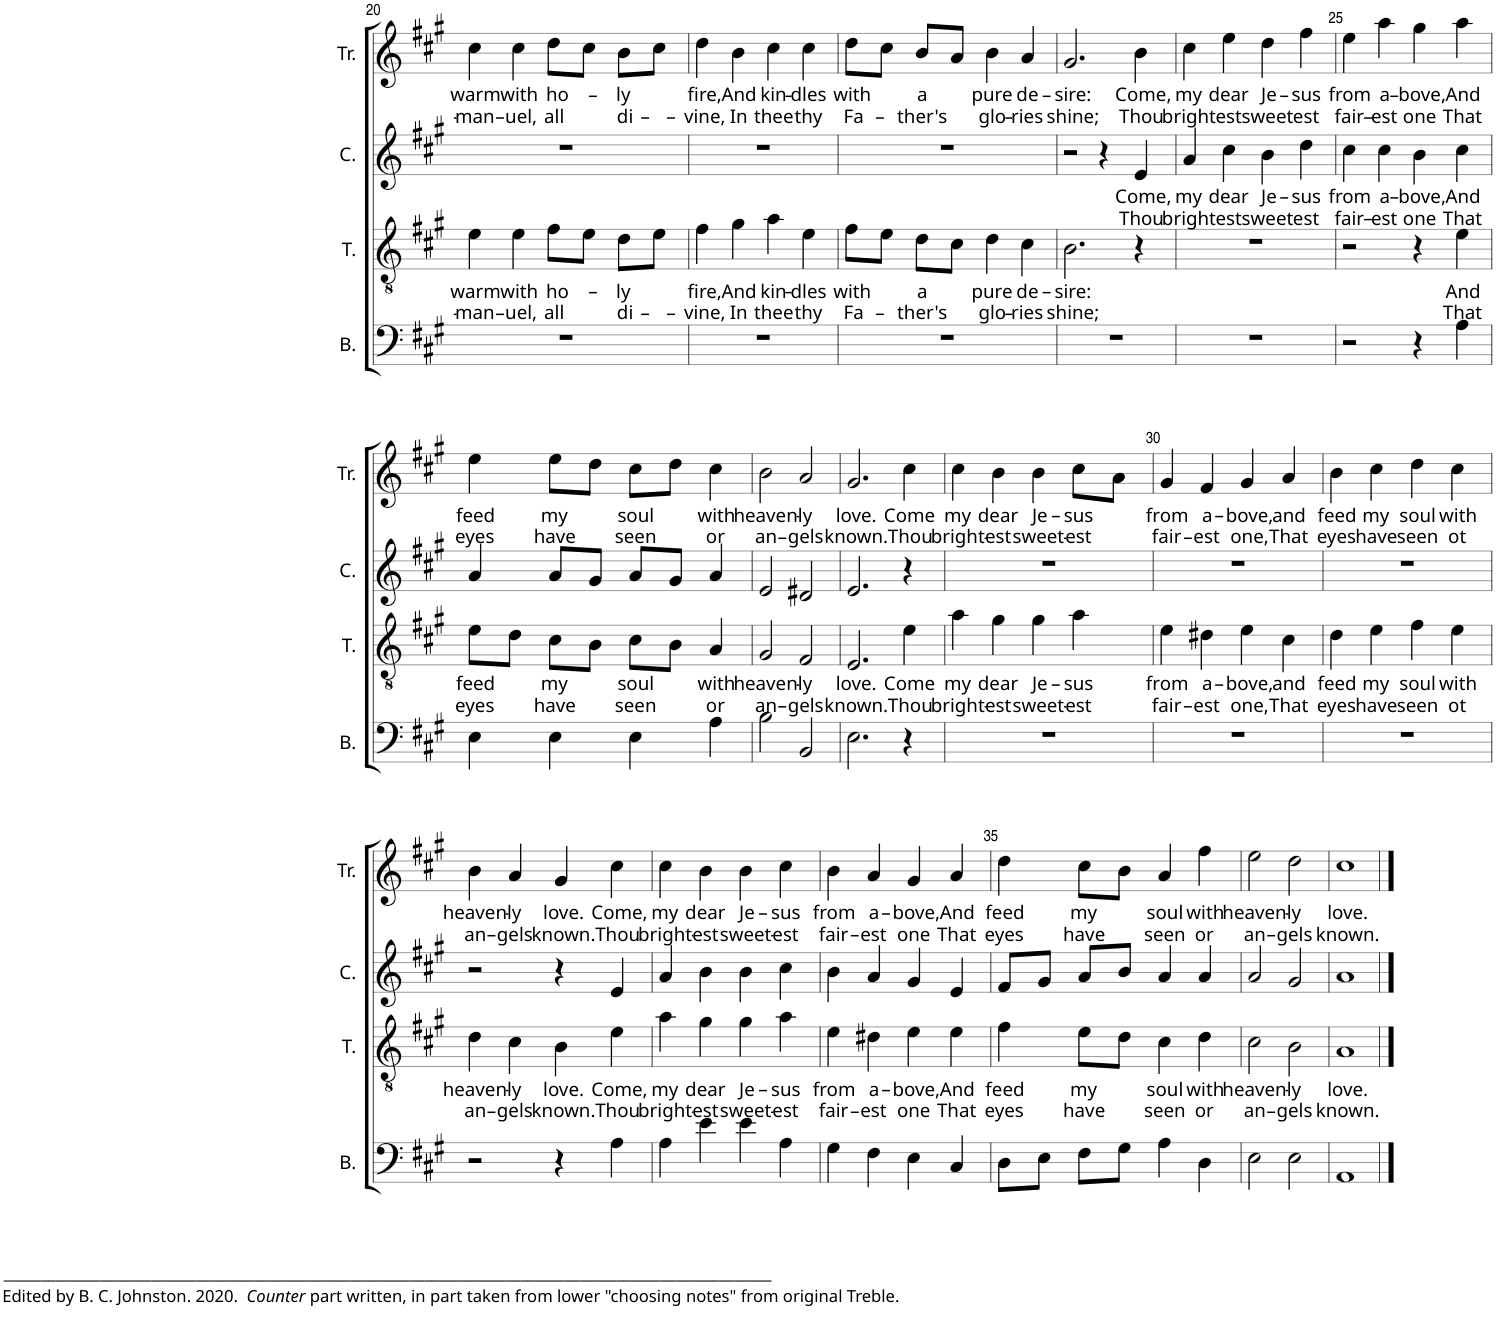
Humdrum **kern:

**kern	**kern	**text	**text	**kern	**text	**text	**kern	**text	**text
*part4	*part3	*part3	*part3	*part2	*part2	*part2	*part1	*part1	*part1
*staff4	*staff3	*staff3	*staff3	*staff2	*staff2	*staff2	*staff1	*staff1	*staff1
*I"B.	*I"T.	*	*	*I"C.	*	*	*I"Tr.	*	*
*I'B.	*I'T.	*	*	*I'C.	*	*	*I'Tr.	*	*
!!LO:PB:g=z
*clefF4	*clefGv2	*	*	*clefG2	*	*	*clefG2	*	*
*k[f#c#g#]	*k[f#c#g#]	*	*	*k[f#c#g#]	*	*	*k[f#c#g#]	*	*
*M2/2	*M2/2	*	*	*M2/2	*	*	*M2/2	*	*
*met(c|)	*met(c|)	*	*	*met(c|)	*	*	*met(c|)	*	*
=20	=20	=20	=20	=20	=20	=20	=20	=20	=20
!	!	!LO:LY:b	!LO:LY:b	!	!	!	!	!LO:LY:b	!LO:LY:b
1r	4e\	warm	-man-	1r	.	.	4cc#\	warm	-man-
!	!	!LO:LY:b	!LO:LY:b	!	!	!	!	!LO:LY:b	!LO:LY:b
.	4e\	with	-uel,	.	.	.	4cc#\	with	-uel,
!	!	!LO:LY:b	!LO:LY:b	!	!	!	!	!LO:LY:b	!LO:LY:b
.	8f#\L	ho-	all	.	.	.	8dd\L	ho-	all
.	8e\J	.	.	.	.	.	8cc#\J	.	.
!	!	!LO:LY:b	!LO:LY:b	!	!	!	!	!LO:LY:b	!LO:LY:b
.	8d\L	-ly	di-	.	.	.	8b\L	-ly	di-
.	8e\J	.	.	.	.	.	8cc#\J	.	.
=21	=21	=21	=21	=21	=21	=21	=21	=21	=21
!	!	!LO:LY:b	!LO:LY:b	!	!	!	!	!LO:LY:b	!LO:LY:b
1r	4f#\	fire,	-vine,	1r	.	.	4dd\	fire,	-vine,
!	!	!LO:LY:b	!LO:LY:b	!	!	!	!	!LO:LY:b	!LO:LY:b
.	4g#\	And	In	.	.	.	4b\	And	In
!	!	!LO:LY:b	!LO:LY:b	!	!	!	!	!LO:LY:b	!LO:LY:b
.	4a\	kin-	thee	.	.	.	4cc#\	kin-	thee
!	!	!LO:LY:b	!LO:LY:b	!	!	!	!	!LO:LY:b	!LO:LY:b
.	4e\	-dles	thy	.	.	.	4cc#\	-dles	thy
=22	=22	=22	=22	=22	=22	=22	=22	=22	=22
!	!	!LO:LY:b	!LO:LY:b	!	!	!	!	!LO:LY:b	!LO:LY:b
1r	8f#\L	with	Fa-	1r	.	.	8dd\L	with	Fa-
.	8e\J	.	.	.	.	.	8cc#\J	.	.
!	!	!LO:LY:b	!LO:LY:b	!	!	!	!	!LO:LY:b	!LO:LY:b
.	8d\L	a	-ther's	.	.	.	8b/L	a	-ther's
.	8c#\J	.	.	.	.	.	8a/J	.	.
!	!	!LO:LY:b	!LO:LY:b	!	!	!	!	!LO:LY:b	!LO:LY:b
.	4d\	pure	glo-	.	.	.	4b\	pure	glo-
!	!	!LO:LY:b	!LO:LY:b	!	!	!	!	!LO:LY:b	!LO:LY:b
.	4c#\	de-	-ries	.	.	.	4a/	de-	-ries
=23	=23	=23	=23	=23	=23	=23	=23	=23	=23
!	!	!LO:LY:b	!LO:LY:b	!	!	!	!	!LO:LY:b	!LO:LY:b
1r	2.B\	-sire:	shine;	2r	.	.	2.g#/	-sire:	shine;
.	.	.	.	4r	.	.	.	.	.
!	!	!	!	!	!LO:LY:b	!LO:LY:b	!	!LO:LY:b	!LO:LY:b
.	4r	.	.	4e/	Come,	Thou	4b\	Come,	Thou
=24	=24	=24	=24	=24	=24	=24	=24	=24	=24
!	!	!	!	!	!LO:LY:b	!LO:LY:b	!	!LO:LY:b	!LO:LY:b
1r	1r	.	.	4a/	my	bright-	4cc#\	my	bright-
!	!	!	!	!	!LO:LY:b	!LO:LY:b	!	!LO:LY:b	!LO:LY:b
.	.	.	.	4cc#\	dear	-est	4ee\	dear	-est
!	!	!	!	!	!LO:LY:b	!LO:LY:b	!	!LO:LY:b	!LO:LY:b
.	.	.	.	4b\	Je-	sweet-	4dd\	Je-	sweet-
!	!	!	!	!	!LO:LY:b	!LO:LY:b	!	!LO:LY:b	!LO:LY:b
.	.	.	.	4dd\	-sus	-est	4ff#\	-sus	-est
=25	=25	=25	=25	=25	=25	=25	=25	=25	=25
!	!	!	!	!	!LO:LY:b	!LO:LY:b	!	!LO:LY:b	!LO:LY:b
2r	2r	.	.	4cc#\	from	fair-	4ee\	from	fair-
!	!	!	!	!	!LO:LY:b	!LO:LY:b	!	!LO:LY:b	!LO:LY:b
.	.	.	.	4cc#\	a-	-est	4aa\	a-	-est
!	!	!	!	!	!LO:LY:b	!LO:LY:b	!	!LO:LY:b	!LO:LY:b
4r	4r	.	.	4b\	-bove,	one	4gg#\	-bove,	one
!	!	!LO:LY:b	!LO:LY:b	!	!LO:LY:b	!LO:LY:b	!	!LO:LY:b	!LO:LY:b
4A\	4e\	And	That	4cc#\	And	That	4aa\	And	That
!!LO:LB:g=z
=26	=26	=26	=26	=26	=26	=26	=26	=26	=26
!	!	!LO:LY:b	!LO:LY:b	!	!	!	!	!LO:LY:b	!LO:LY:b
4E\	8e\L	feed	eyes	4a/	.	.	4ee\	feed	eyes
.	8d\J	.	.	.	.	.	.	.	.
!	!	!LO:LY:b	!LO:LY:b	!	!	!	!	!LO:LY:b	!LO:LY:b
4E\	8c#\L	my	have	8a/L	.	.	8ee\L	my	have
.	8B\J	.	.	8g#/J	.	.	8dd\J	.	.
!	!	!LO:LY:b	!LO:LY:b	!	!	!	!	!LO:LY:b	!LO:LY:b
4E\	8c#\L	soul	seen	8a/L	.	.	8cc#\L	soul	seen
.	8B\J	.	.	8g#/J	.	.	8dd\J	.	.
!	!	!LO:LY:b	!LO:LY:b	!	!	!	!	!LO:LY:b	!LO:LY:b
4A\	4A/	with	or	4a/	.	.	4cc#\	with	or
=27	=27	=27	=27	=27	=27	=27	=27	=27	=27
!	!	!LO:LY:b	!LO:LY:b	!	!	!	!	!LO:LY:b	!LO:LY:b
2B\	2G#/	heaven-	an-	2e/	.	.	2b\	heaven-	an-
!	!	!LO:LY:b	!LO:LY:b	!	!	!	!	!LO:LY:b	!LO:LY:b
2BB/	2F#/	-ly	-gels	2d#X/	.	.	2a/	-ly	-gels
=28	=28	=28	=28	=28	=28	=28	=28	=28	=28
!	!	!LO:LY:b	!LO:LY:b	!	!	!	!	!LO:LY:b	!LO:LY:b
2.E\	2.E/	love.	known.	2.e/	.	.	2.g#/	love.	known.
!	!	!LO:LY:b	!LO:LY:b	!	!	!	!	!LO:LY:b	!LO:LY:b
4r	4e\	Come	Thou	4r	.	.	4cc#\	Come	Thou
=29	=29	=29	=29	=29	=29	=29	=29	=29	=29
!	!	!LO:LY:b	!LO:LY:b	!	!	!	!	!LO:LY:b	!LO:LY:b
1r	4a\	my	bright-	1r	.	.	4cc#\	my	bright-
!	!	!LO:LY:b	!LO:LY:b	!	!	!	!	!LO:LY:b	!LO:LY:b
.	4g#\	dear	-est	.	.	.	4b\	dear	-est
!	!	!LO:LY:b	!LO:LY:b	!	!	!	!	!LO:LY:b	!LO:LY:b
.	4g#\	Je-	sweet-	.	.	.	4b\	Je-	sweet-
!	!	!LO:LY:b	!LO:LY:b	!	!	!	!	!LO:LY:b	!LO:LY:b
.	4a\	-sus	-est	.	.	.	8cc#\L	-sus	-est
.	.	.	.	.	.	.	8a\J	.	.
=30	=30	=30	=30	=30	=30	=30	=30	=30	=30
!	!	!LO:LY:b	!LO:LY:b	!	!	!	!	!LO:LY:b	!LO:LY:b
1r	4e\	from	fair-	1r	.	.	4g#/	from	fair-
!	!	!LO:LY:b	!LO:LY:b	!	!	!	!	!LO:LY:b	!LO:LY:b
.	4d#X\	a-	-est	.	.	.	4f#/	a-	-est
!	!	!LO:LY:b	!LO:LY:b	!	!	!	!	!LO:LY:b	!LO:LY:b
.	4e\	-bove,	one,	.	.	.	4g#/	-bove,	one,
!	!	!LO:LY:b	!LO:LY:b	!	!	!	!	!LO:LY:b	!LO:LY:b
.	4c#\	and	That	.	.	.	4a/	and	That
=31	=31	=31	=31	=31	=31	=31	=31	=31	=31
!	!	!LO:LY:b	!LO:LY:b	!	!	!	!	!LO:LY:b	!LO:LY:b
1r	4d\	feed	eyes	1r	.	.	4b\	feed	eyes
!	!	!LO:LY:b	!LO:LY:b	!	!	!	!	!LO:LY:b	!LO:LY:b
.	4e\	my	have	.	.	.	4cc#\	my	have
!	!	!LO:LY:b	!LO:LY:b	!	!	!	!	!LO:LY:b	!LO:LY:b
.	4f#\	soul	seen	.	.	.	4dd\	soul	seen
!	!	!LO:LY:b	!LO:LY:b	!	!	!	!	!LO:LY:b	!LO:LY:b
.	4e\	with	ot	.	.	.	4cc#\	with	ot
!!LO:LB:g=z
=32	=32	=32	=32	=32	=32	=32	=32	=32	=32
!	!	!LO:LY:b	!LO:LY:b	!	!	!	!	!LO:LY:b	!LO:LY:b
2r	4d\	heaven-	an-	2r	.	.	4b\	heaven-	an-
!	!	!LO:LY:b	!LO:LY:b	!	!	!	!	!LO:LY:b	!LO:LY:b
.	4c#\	-ly	-gels	.	.	.	4a/	-ly	-gels
!	!	!LO:LY:b	!LO:LY:b	!	!	!	!	!LO:LY:b	!LO:LY:b
4r	4B\	love.	known.	4r	.	.	4g#/	love.	known.
!	!	!LO:LY:b	!LO:LY:b	!	!	!	!	!LO:LY:b	!LO:LY:b
4A\	4e\	Come,	Thou	4e/	.	.	4cc#\	Come,	Thou
=33	=33	=33	=33	=33	=33	=33	=33	=33	=33
!	!	!LO:LY:b	!LO:LY:b	!	!	!	!	!LO:LY:b	!LO:LY:b
4A\	4a\	my	bright-	4a/	.	.	4cc#\	my	bright-
!	!	!LO:LY:b	!LO:LY:b	!	!	!	!	!LO:LY:b	!LO:LY:b
4e\	4g#\	dear	-est	4b\	.	.	4b\	dear	-est
!	!	!LO:LY:b	!LO:LY:b	!	!	!	!	!LO:LY:b	!LO:LY:b
4e\	4g#\	Je-	sweet-	4b\	.	.	4b\	Je-	sweet-
!	!	!LO:LY:b	!LO:LY:b	!	!	!	!	!LO:LY:b	!LO:LY:b
4A\	4a\	-sus	-est	4cc#\	.	.	4cc#\	-sus	-est
=34	=34	=34	=34	=34	=34	=34	=34	=34	=34
!LO:TX:b:t=________________________________________________________________________________________________________	!	!	!	!	!	!	!	!	!
!LO:TX:b:t=Edited by B. C. Johnston. 2020.	!	!	!	!	!	!	!	!	!
!LO:TX:b:i:t=Counter	!	!	!	!	!	!	!	!	!
!LO:TX:b:t=part written, in part taken from lower "choosing notes" from original Treble.	!	!	!	!	!	!	!	!	!
!	!	!LO:LY:b	!LO:LY:b	!	!	!	!	!LO:LY:b	!LO:LY:b
4G#\	4e\	from	fair-	4b\	.	.	4b\	from	fair-
!	!	!LO:LY:b	!LO:LY:b	!	!	!	!	!LO:LY:b	!LO:LY:b
4F#\	4d#X\	a-	-est	4a/	.	.	4a/	a-	-est
!	!	!LO:LY:b	!LO:LY:b	!	!	!	!	!LO:LY:b	!LO:LY:b
4E\	4e\	-bove,	one	4g#/	.	.	4g#/	-bove,	one
!	!	!LO:LY:b	!LO:LY:b	!	!	!	!	!LO:LY:b	!LO:LY:b
4C#/	4e\	And	That	4e/	.	.	4a/	And	That
=35	=35	=35	=35	=35	=35	=35	=35	=35	=35
!	!	!LO:LY:b	!LO:LY:b	!	!	!	!	!LO:LY:b	!LO:LY:b
8D\L	4f#\	feed	eyes	8f#/L	.	.	4dd\	feed	eyes
8E\J	.	.	.	8g#/J	.	.	.	.	.
!	!	!LO:LY:b	!LO:LY:b	!	!	!	!	!LO:LY:b	!LO:LY:b
8F#\L	8e\L	my	have	8a/L	.	.	8cc#\L	my	have
8G#\J	8d\J	.	.	8b/J	.	.	8b\J	.	.
!	!	!LO:LY:b	!LO:LY:b	!	!	!	!	!LO:LY:b	!LO:LY:b
4A\	4c#\	soul	seen	4a/	.	.	4a/	soul	seen
!	!	!LO:LY:b	!LO:LY:b	!	!	!	!	!LO:LY:b	!LO:LY:b
4D\	4d\	with	or	4a/	.	.	4ff#\	with	or
=36	=36	=36	=36	=36	=36	=36	=36	=36	=36
!	!	!LO:LY:b	!LO:LY:b	!	!	!	!	!LO:LY:b	!LO:LY:b
2E\	2c#\	heaven-	an-	2a/	.	.	2ee\	heaven-	an-
!	!	!LO:LY:b	!LO:LY:b	!	!	!	!	!LO:LY:b	!LO:LY:b
2E\	2B\	-ly	-gels	2g#/	.	.	2dd\	-ly	-gels
=37	=37	=37	=37	=37	=37	=37	=37	=37	=37
!	!	!LO:LY:b	!LO:LY:b	!	!	!	!	!LO:LY:b	!LO:LY:b
1AA	1A	love.	known.	1a	.	.	1cc#	love.	known.
==	==	==	==	==	==	==	==	==	==
*-	*-	*-	*-	*-	*-	*-	*-	*-	*-
